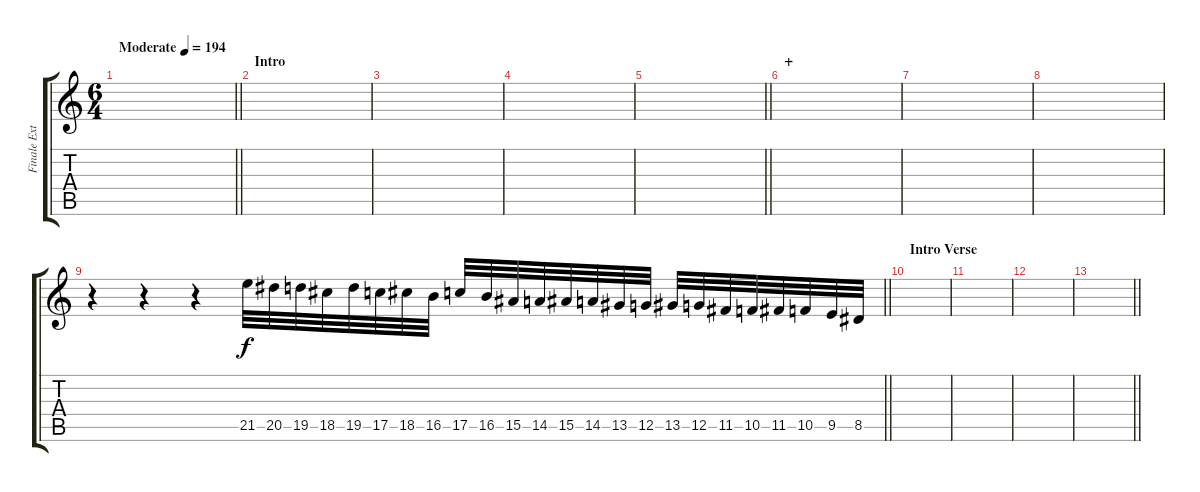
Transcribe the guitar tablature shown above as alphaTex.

\track ("Finale Extra" "Finale Ext") {instrument distortionguitar}
\staff {score tabs}
\tuning (D4 A3 F3 C3 G2 C2) {hide}
\ts (6 4)
\tempo (194 "Moderate")
\clef g2
\barLineRight lightlight
\ks c
|
\section ("" "Intro")
|
|
|
\barLineRight lightlight
|
\section ("" "+")
|
|
|
\barLineRight lightlight
r.4 r.4 r.4 21.5.32 20.5.32 19.5.32 18.5.32 19.5.32 17.5.32 18.5.32 16.5.32 17.5.32 16.5.32 15.5.32 14.5.32 15.5.32 14.5.32 13.5.32 12.5.32 13.5.32 12.5.32 11.5.32 10.5.32 11.5.32 10.5.32 9.5.32 8.5.32 |
\section ("" "Intro Verse")
|
|
|
\barLineRight lightlight
